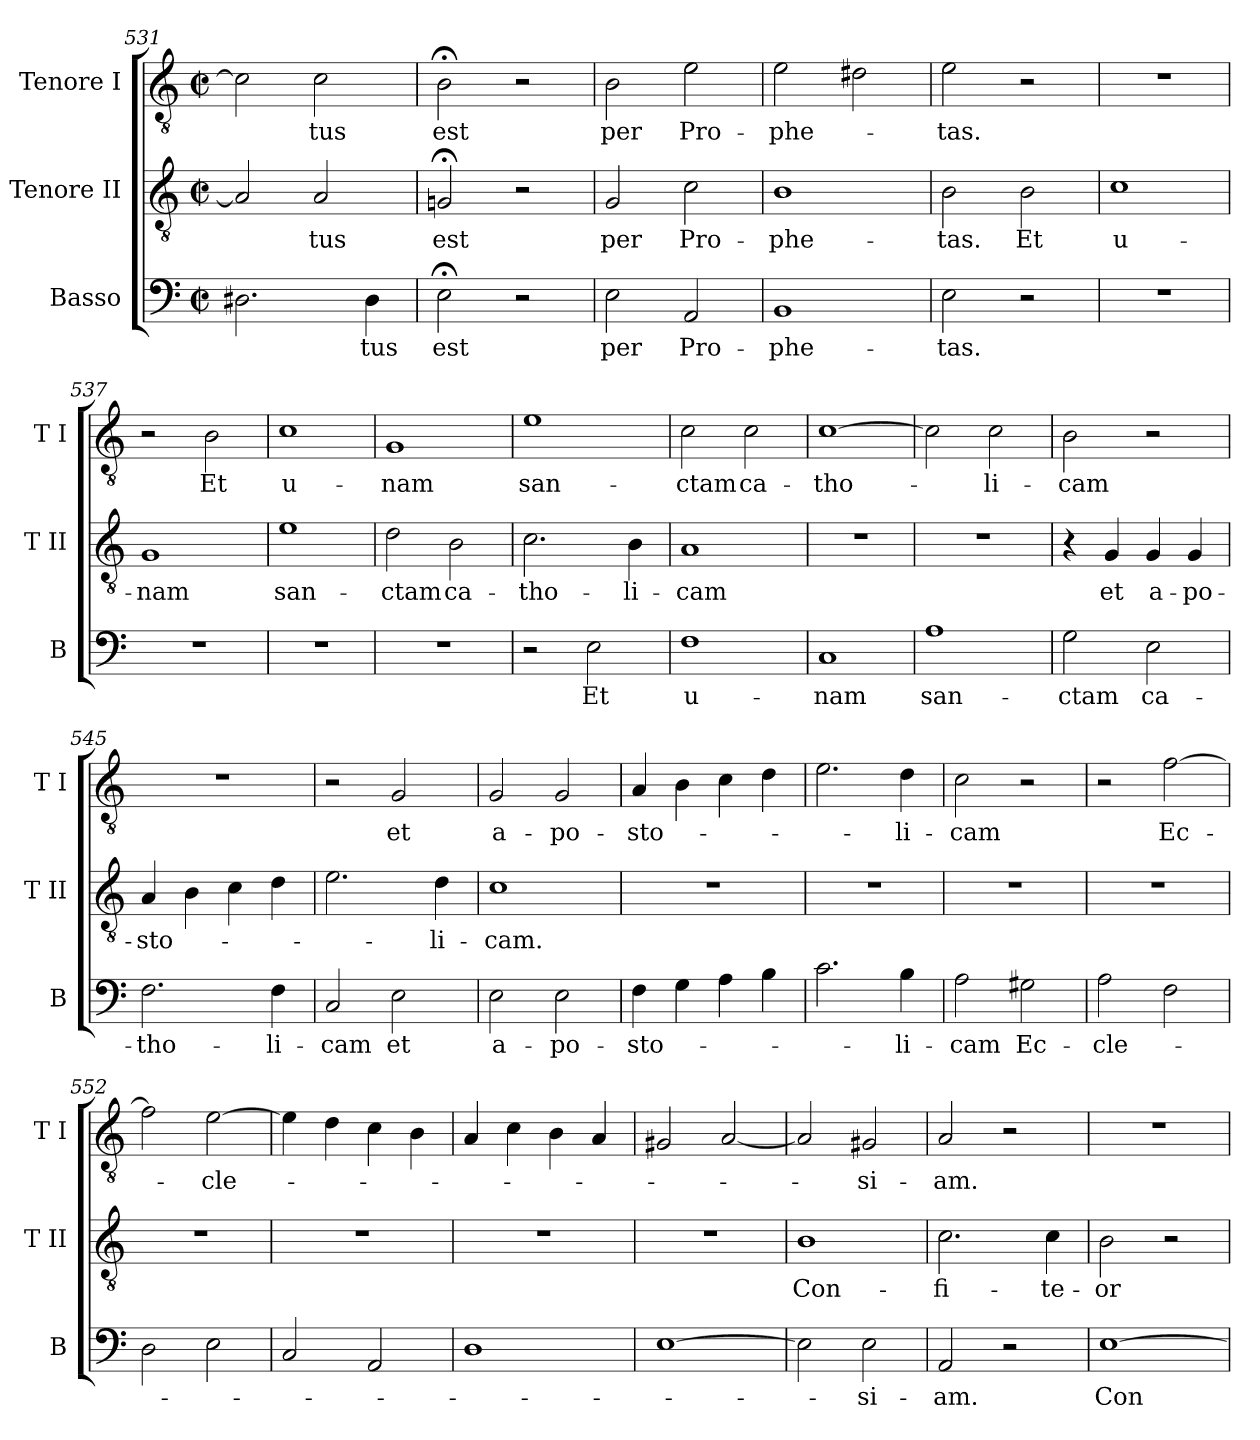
**kern	**text	**kern	**text	**kern	**text
*part3	*part3	*part2	*part2	*part1	*part1
*staff3	*staff3	*staff2	*staff2	*staff1	*staff1
*I"Basso	*	*I"Tenore II	*	*I"Tenore I	*
*I'B	*	*I'T II	*	*I'T I	*
*clefF4	*	*clefGv2	*	*clefGv2	*
*k[]	*	*k[]	*	*k[]	*
*C:	*	*C:	*	*C:	*
*M2/2	*	*M2/2	*	*M2/2	*
*met(c|)	*	*met(c|)	*	*met(c|)	*
=531	=531	=531	=531	=531	=531
2.D#X\	.	2A/]	.	2c\]	.
.	.	2A/	-tus	2c\	-tus
4D#\	-tus	.	.	.	.
!!LO:LB:g=z
=532	=532	=532	=532	=532	=532
2E;<\	est	2Gn;</	est	2B;<\	est
2r	.	2r	.	2r	.
=533	=533	=533	=533	=533	=533
2E\	per	2G/	per	2B\	per
2AA/	Pro-	2c\	Pro-	2e\	Pro-
=534	=534	=534	=534	=534	=534
1BB	-phe-	1B	-phe-	2e\	-phe-
.	.	.	.	2d#X\	.
=535	=535	=535	=535	=535	=535
2E\	-tas.	2B\	-tas.	2e\	-tas.
2r	.	2B\	Et	2r	.
=536	=536	=536	=536	=536	=536
1r	.	1c	u-	1r	.
=537	=537	=537	=537	=537	=537
1r	.	1G	-nam	2r	.
.	.	.	.	2B\	Et
=538	=538	=538	=538	=538	=538
1r	.	1e	san-	1c	u-
=539	=539	=539	=539	=539	=539
1r	.	2d\	-ctam	1G	-nam
.	.	2B\	ca-	.	.
!!LO:LB:g=z
=540	=540	=540	=540	=540	=540
2r	.	2.c\	-tho-	1e	san-
2E\	Et	.	.	.	.
.	.	4B\	-li-	.	.
=541	=541	=541	=541	=541	=541
1F	u-	1A	-cam	2c\	-ctam
.	.	.	.	2c\	ca-
=542	=542	=542	=542	=542	=542
1C	-nam	1r	.	[1c	-tho-
=543	=543	=543	=543	=543	=543
1A	san-	1r	.	2c\]	.
.	.	.	.	2c\	-li-
=544	=544	=544	=544	=544	=544
2G\	-ctam	4r	.	2B\	-cam
.	.	4G/	et	.	.
2E\	ca-	4G/	a-	2r	.
.	.	4G/	-po-	.	.
=545	=545	=545	=545	=545	=545
2.F\	-tho-	4A/	-sto-	1r	.
.	.	4B\	.	.	.
.	.	4c\	.	.	.
4F\	-li-	4d\	.	.	.
=546	=546	=546	=546	=546	=546
2C/	-cam	2.e\	.	2r	.
2E\	et	.	.	2G/	et
.	.	4d\	-li-	.	.
=547	=547	=547	=547	=547	=547
2E\	a-	1c	-cam.	2G/	a-
2E\	-po-	.	.	2G/	-po-
!!LO:PB:g=z
=548	=548	=548	=548	=548	=548
4F\	-sto-	1r	.	4A/	-sto-
4G\	.	.	.	4B\	.
4A\	.	.	.	4c\	.
4B\	.	.	.	4d\	.
=549	=549	=549	=549	=549	=549
2.c\	.	1r	.	2.e\	.
4B\	-li-	.	.	4d\	-li-
=550	=550	=550	=550	=550	=550
2A\	-cam	1r	.	2c\	-cam
2G#X\	Ec-	.	.	2r	.
=551	=551	=551	=551	=551	=551
2A\	-cle-	1r	.	2r	.
2F\	.	.	.	[2f\	Ec-
=552	=552	=552	=552	=552	=552
2D\	.	1r	.	2f\]	.
2E\	.	.	.	[2e\	-cle-
=553	=553	=553	=553	=553	=553
2C/	.	1r	.	4e\]	.
.	.	.	.	4d\	.
2AA/	.	.	.	4c\	.
.	.	.	.	4B\	.
=554	=554	=554	=554	=554	=554
1D	.	1r	.	4A/	.
.	.	.	.	4c\	.
.	.	.	.	4B\	.
.	.	.	.	4A/	.
=555	=555	=555	=555	=555	=555
[1E	.	1r	.	2G#X/	.
.	.	.	.	[2A/	.
!!LO:LB:g=z
=556	=556	=556	=556	=556	=556
2E\]	.	1B	Con-	2A/]	.
2E\	-si-	.	.	2G#X/	-si-
=557	=557	=557	=557	=557	=557
2AA/	-am.	2.c\	-fi-	2A/	-am.
2r	.	.	.	2r	.
.	.	4c\	-te-	.	.
=558	=558	=558	=558	=558	=558
[1E	Con-	2B\	-or	1r	.
.	.	2r	.	.	.
=	=	=	=	=	=
*-	*-	*-	*-	*-	*-
